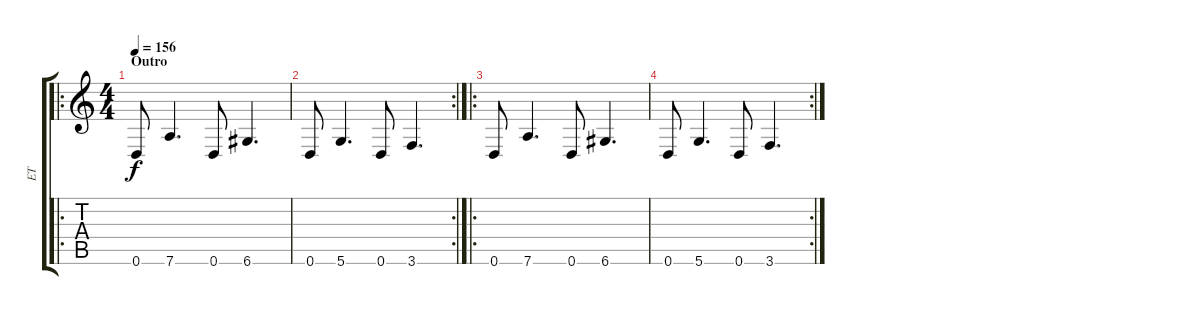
\track ("ET" "ET") {instrument distortionguitar}
\staff {score tabs}
\tuning (D4 A3 F3 C3 G2 D2) {hide}
\ro
\ts (4 4)
\section ("" "Outro")
\tempo 156
\clef g2
\ks c
0.6.8{dy f} 7.6.4{d} 0.6.8 6.6.4{d} |
\rc 2
0.6.8 5.6.4{d} 0.6.8 3.6.4{d} |
\ro
0.6.8 7.6.4{d} 0.6.8 6.6.4{d} |
\rc 2
0.6.8 5.6.4{d} 0.6.8 3.6.4{d}
